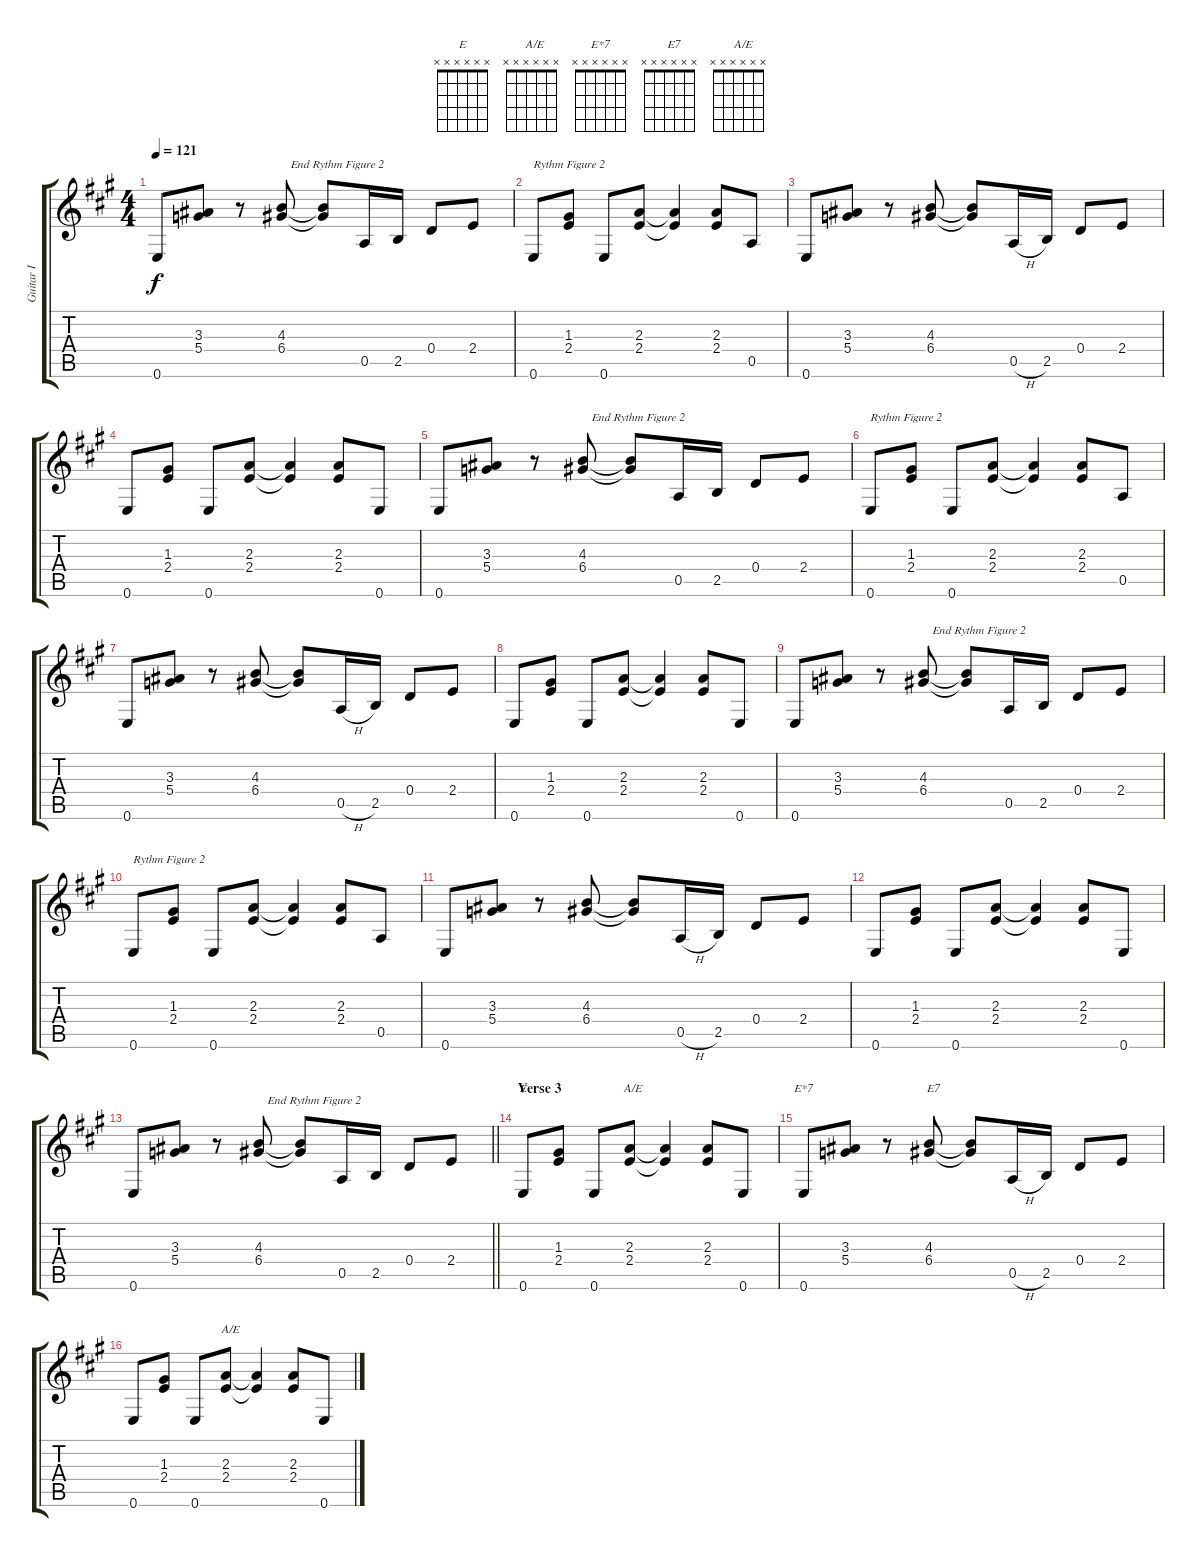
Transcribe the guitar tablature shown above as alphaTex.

\track ("Guitar I" "Guitar I") {instrument distortionguitar}
\staff {score tabs}
\tuning (E4 B3 G3 D3 A2 E2) {hide}
\chord ("E" x x x x x x)
\chord ("  A/E" x x x x x x)
\chord ("E*7" x x x x x x)
\chord ("   E7" x x x x x x)
\chord ("   A/E" x x x x x x)
\ts (4 4)
\tempo 121
\clef g2
\ks a
0.6.8{dy f} (3.3 5.4).8 r.8 (4.3 6.4).8{txt "   End Rythm Figure 2"} (4.3{t} 6.4{t}).8 0.5.16 2.5.16 0.4.8 2.4.8 |
0.6.8{txt "Rythm Figure 2"} (1.3 2.4).8 0.6.8 (2.3 2.4).8 (2.3{t} 2.4{t}).4 (2.3 2.4).8 0.5.8 |
0.6.8 (3.3 5.4).8 r.8 (4.3 6.4).8 (4.3{t} 6.4{t}).8 0.5{h}.16 2.5.16 0.4.8 2.4.8 |
0.6.8 (1.3 2.4).8 0.6.8 (2.3 2.4).8 (2.3{t} 2.4{t}).4 (2.3 2.4).8 0.6.8 |
0.6.8 (3.3 5.4).8 r.8 (4.3 6.4).8{txt "   End Rythm Figure 2"} (4.3{t} 6.4{t}).8 0.5.16 2.5.16 0.4.8 2.4.8 |
0.6.8{txt "Rythm Figure 2"} (1.3 2.4).8 0.6.8 (2.3 2.4).8 (2.3{t} 2.4{t}).4 (2.3 2.4).8 0.5.8 |
0.6.8 (3.3 5.4).8 r.8 (4.3 6.4).8 (4.3{t} 6.4{t}).8 0.5{h}.16 2.5.16 0.4.8 2.4.8 |
0.6.8 (1.3 2.4).8 0.6.8 (2.3 2.4).8 (2.3{t} 2.4{t}).4 (2.3 2.4).8 0.6.8 |
0.6.8 (3.3 5.4).8 r.8 (4.3 6.4).8{txt "   End Rythm Figure 2"} (4.3{t} 6.4{t}).8 0.5.16 2.5.16 0.4.8 2.4.8 |
0.6.8{txt "Rythm Figure 2"} (1.3 2.4).8 0.6.8 (2.3 2.4).8 (2.3{t} 2.4{t}).4 (2.3 2.4).8 0.5.8 |
0.6.8 (3.3 5.4).8 r.8 (4.3 6.4).8 (4.3{t} 6.4{t}).8 0.5{h}.16 2.5.16 0.4.8 2.4.8 |
0.6.8 (1.3 2.4).8 0.6.8 (2.3 2.4).8 (2.3{t} 2.4{t}).4 (2.3 2.4).8 0.6.8 |
\barLineRight lightlight
0.6.8 (3.3 5.4).8 r.8 (4.3 6.4).8{txt "   End Rythm Figure 2"} (4.3{t} 6.4{t}).8 0.5.16 2.5.16 0.4.8 2.4.8 |
\section ("" "Verse 3")
0.6.8{ch "E"} (1.3 2.4).8 0.6.8 (2.3 2.4).8{ch "  A/E"} (2.3{t} 2.4{t}).4 (2.3 2.4).8 0.6.8 |
0.6.8{ch "E*7"} (3.3 5.4).8 r.8 (4.3 6.4).8{ch "   E7"} (4.3{t} 6.4{t}).8 0.5{h}.16 2.5.16 0.4.8 2.4.8 |
0.6.8 (1.3 2.4).8 0.6.8 (2.3 2.4).8{ch "   A/E"} (2.3{t} 2.4{t}).4 (2.3 2.4).8 0.6.8
